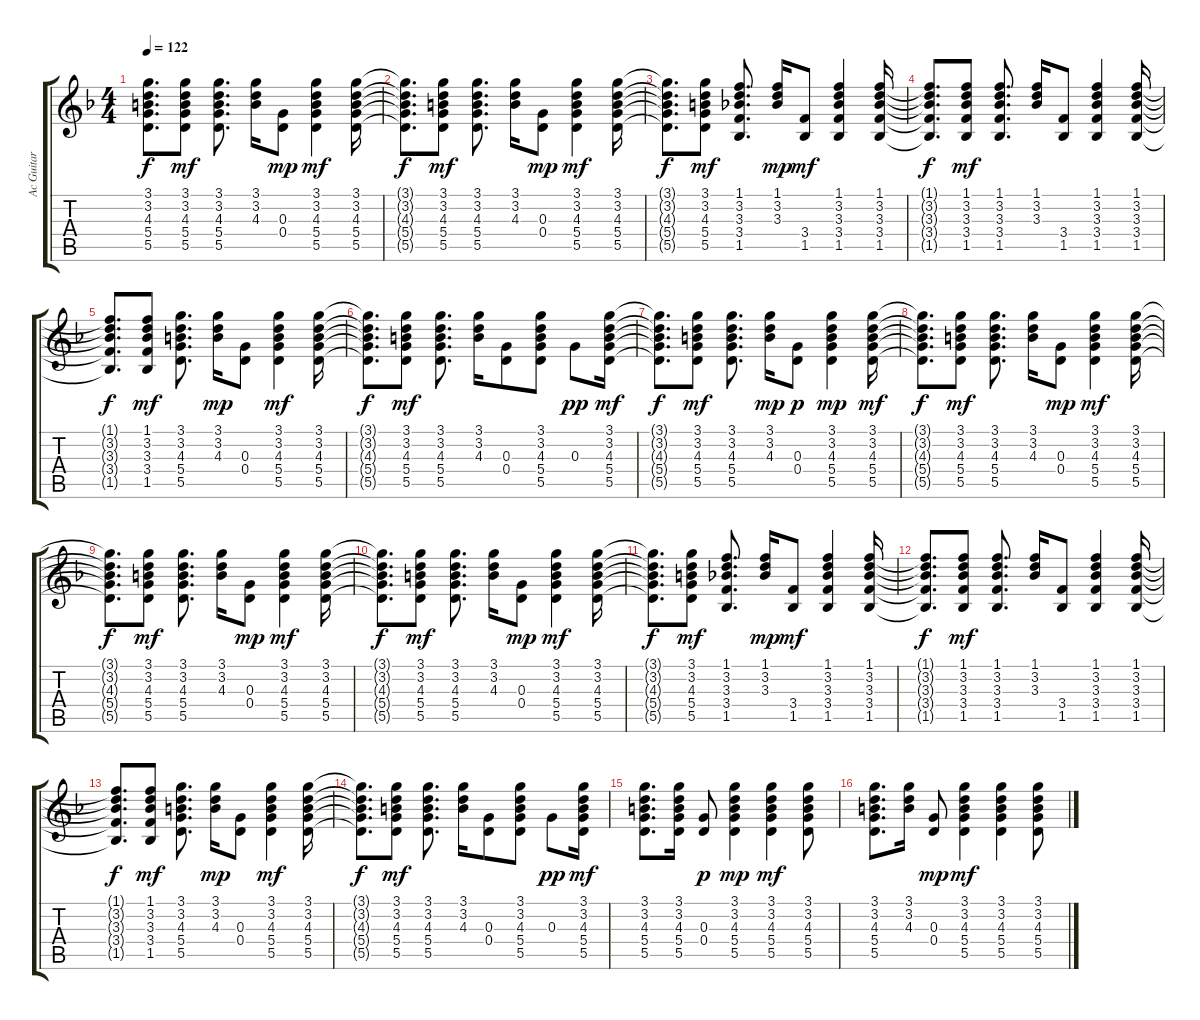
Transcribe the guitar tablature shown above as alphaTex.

\track ("Ac Guitar" "Ac Guitar") {instrument acousticguitarnylon}
\staff {score tabs}
\tuning (E4 B3 G3 D3 A2 E2) {hide}
\ts (4 4)
\tempo 122
\clef g2
\ks f
(3.1{t} 3.2{t} 4.3{t} 5.4{t} 5.5{t}).8{d dy f} (3.1 3.2 4.3 5.4 5.5).8{dy mf} (3.1 3.2 4.3 5.4 5.5).8{d} (3.1 3.2 4.3).16 (0.3 0.4).8{dy mp} (3.1 3.2 4.3 5.4 5.5).4{dy mf} (3.1 3.2 4.3 5.4 5.5).16 |
(3.1{t} 3.2{t} 4.3{t} 5.4{t} 5.5{t}).8{d dy f} (3.1 3.2 4.3 5.4 5.5).8{dy mf} (3.1 3.2 4.3 5.4 5.5).8{d} (3.1 3.2 4.3).16 (0.3 0.4).8{dy mp} (3.1 3.2 4.3 5.4 5.5).4{dy mf} (3.1 3.2 4.3 5.4 5.5).16 |
(3.1{t} 3.2{t} 4.3{t} 5.4{t} 5.5{t}).8{d dy f} (3.1 3.2 4.3 5.4 5.5).8{dy mf} (1.1 3.2 3.3 3.4 1.5).8{d} (1.1 3.2 3.3).16{dy mp} (3.4 1.5).8{dy mf} (1.1 3.2 3.3 3.4 1.5).4 (1.1 3.2 3.3 3.4 1.5).16 |
(1.1{t} 3.2{t} 3.3{t} 3.4{t} 1.5{t}).8{d dy f} (1.1 3.2 3.3 3.4 1.5).8{dy mf} (1.1 3.2 3.3 3.4 1.5).8{d} (1.1 3.2 3.3).16 (3.4 1.5).8 (1.1 3.2 3.3 3.4 1.5).4 (1.1 3.2 3.3 3.4 1.5).16 |
(1.1{t} 3.2{t} 3.3{t} 3.4{t} 1.5{t}).8{d dy f} (1.1 3.2 3.3 3.4 1.5).8{dy mf} (3.1 3.2 4.3 5.4 5.5).8{d} (3.1 3.2 4.3).16{dy mp} (0.3 0.4).8 (3.1 3.2 4.3 5.4 5.5).4{dy mf} (3.1 3.2 4.3 5.4 5.5).16 |
(3.1{t} 3.2{t} 4.3{t} 5.4{t} 5.5{t}).8{d dy f} (3.1 3.2 4.3 5.4 5.5).8{dy mf} (3.1 3.2 4.3 5.4 5.5).8{d} (3.1 3.2 4.3).16 (0.3 0.4).8 (3.1 3.2 4.3 5.4 5.5).8 0.3.8{dy pp} (3.1 3.2 4.3 5.4 5.5).16{dy mf} |
(3.1{t} 3.2{t} 4.3{t} 5.4{t} 5.5{t}).8{d dy f} (3.1 3.2 4.3 5.4 5.5).8{dy mf} (3.1 3.2 4.3 5.4 5.5).8{d} (3.1 3.2 4.3).16{dy mp} (0.3 0.4).8{dy p} (3.1 3.2 4.3 5.4 5.5).4{dy mp} (3.1 3.2 4.3 5.4 5.5).16{dy mf} |
(3.1{t} 3.2{t} 4.3{t} 5.4{t} 5.5{t}).8{d dy f} (3.1 3.2 4.3 5.4 5.5).8{dy mf} (3.1 3.2 4.3 5.4 5.5).8{d} (3.1 3.2 4.3).16 (0.3 0.4).8{dy mp} (3.1 3.2 4.3 5.4 5.5).4{dy mf} (3.1 3.2 4.3 5.4 5.5).16 |
(3.1{t} 3.2{t} 4.3{t} 5.4{t} 5.5{t}).8{d dy f} (3.1 3.2 4.3 5.4 5.5).8{dy mf} (3.1 3.2 4.3 5.4 5.5).8{d} (3.1 3.2 4.3).16 (0.3 0.4).8{dy mp} (3.1 3.2 4.3 5.4 5.5).4{dy mf} (3.1 3.2 4.3 5.4 5.5).16 |
(3.1{t} 3.2{t} 4.3{t} 5.4{t} 5.5{t}).8{d dy f} (3.1 3.2 4.3 5.4 5.5).8{dy mf} (3.1 3.2 4.3 5.4 5.5).8{d} (3.1 3.2 4.3).16 (0.3 0.4).8{dy mp} (3.1 3.2 4.3 5.4 5.5).4{dy mf} (3.1 3.2 4.3 5.4 5.5).16 |
(3.1{t} 3.2{t} 4.3{t} 5.4{t} 5.5{t}).8{d dy f} (3.1 3.2 4.3 5.4 5.5).8{dy mf} (1.1 3.2 3.3 3.4 1.5).8{d} (1.1 3.2 3.3).16{dy mp} (3.4 1.5).8{dy mf} (1.1 3.2 3.3 3.4 1.5).4 (1.1 3.2 3.3 3.4 1.5).16 |
(1.1{t} 3.2{t} 3.3{t} 3.4{t} 1.5{t}).8{d dy f} (1.1 3.2 3.3 3.4 1.5).8{dy mf} (1.1 3.2 3.3 3.4 1.5).8{d} (1.1 3.2 3.3).16 (3.4 1.5).8 (1.1 3.2 3.3 3.4 1.5).4 (1.1 3.2 3.3 3.4 1.5).16 |
(1.1{t} 3.2{t} 3.3{t} 3.4{t} 1.5{t}).8{d dy f} (1.1 3.2 3.3 3.4 1.5).8{dy mf} (3.1 3.2 4.3 5.4 5.5).8{d} (3.1 3.2 4.3).16{dy mp} (0.3 0.4).8 (3.1 3.2 4.3 5.4 5.5).4{dy mf} (3.1 3.2 4.3 5.4 5.5).16 |
(3.1{t} 3.2{t} 4.3{t} 5.4{t} 5.5{t}).8{d dy f} (3.1 3.2 4.3 5.4 5.5).8{dy mf} (3.1 3.2 4.3 5.4 5.5).8{d} (3.1 3.2 4.3).16 (0.3 0.4).8 (3.1 3.2 4.3 5.4 5.5).8 0.3.8{dy pp} (3.1 3.2 4.3 5.4 5.5).16{dy mf} |
(3.1 3.2 4.3 5.4 5.5).8{d} (3.1 3.2 4.3 5.4 5.5).16 (0.3 0.4).8{dy p} (3.1 3.2 4.3 5.4 5.5).4{dy mp} (3.1 3.2 4.3 5.4 5.5).4{dy mf} (3.1 3.2 4.3 5.4 5.5).8 |
(3.1 3.2 4.3 5.4 5.5).8{d} (3.1 3.2 4.3).16 (0.3 0.4).8{dy mp} (3.1 3.2 4.3 5.4 5.5).4{dy mf} (3.1 3.2 4.3 5.4 5.5).4 (3.1 3.2 4.3 5.4 5.5).8
